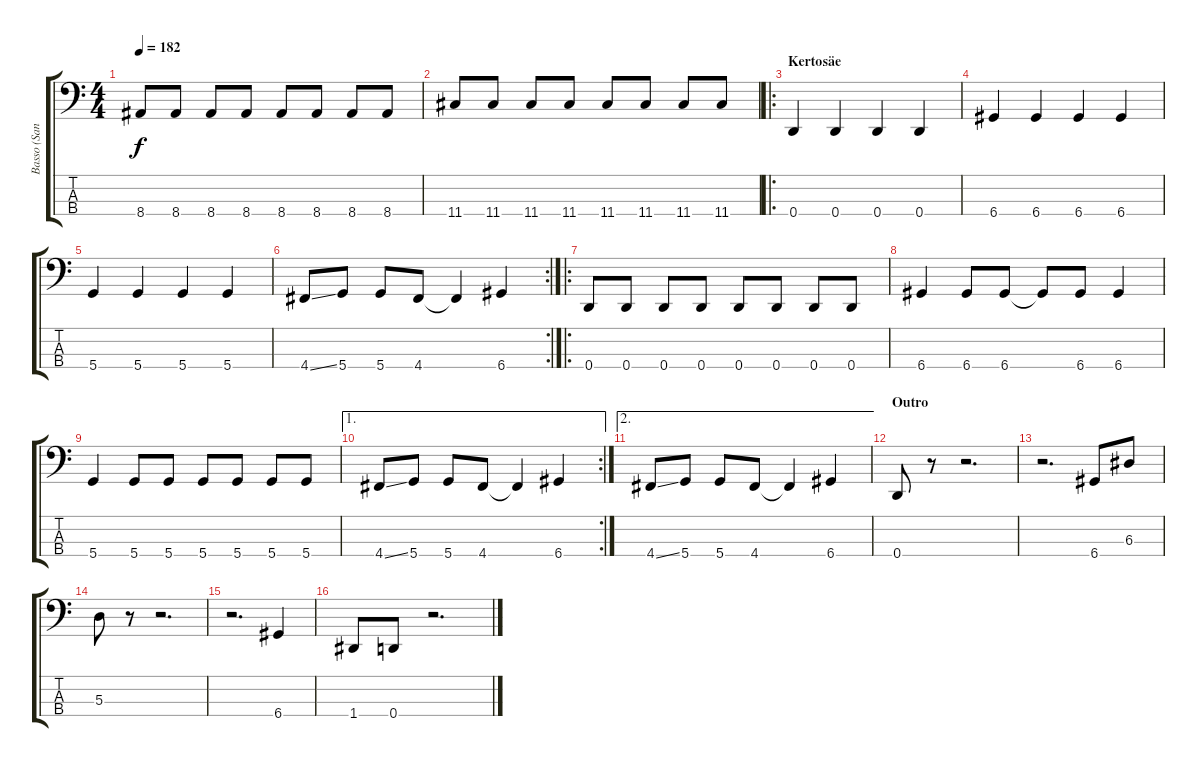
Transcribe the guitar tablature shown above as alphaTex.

\track ("Basso (Santtu)" "Basso (San") {instrument electricbasspick}
\staff {score tabs}
\tuning (G2 D2 A1 D1) {hide}
\ts (4 4)
\tempo 182
\clef f4
\ks c
8.4.8{dy f} 8.4.8 8.4.8 8.4.8 8.4.8 8.4.8 8.4.8 8.4.8 |
11.4.8 11.4.8 11.4.8 11.4.8 11.4.8 11.4.8 11.4.8 11.4.8 |
\ro
\section ("" "Kertosäe")
0.4.4 0.4.4 0.4.4 0.4.4 |
6.4.4 6.4.4 6.4.4 6.4.4 |
5.4.4 5.4.4 5.4.4 5.4.4 |
\rc 2
4.4{ss}.8 5.4.8 5.4.8 4.4.8 4.4{t}.4 6.4.4 |
\ro
0.4.8 0.4.8 0.4.8 0.4.8 0.4.8 0.4.8 0.4.8 0.4.8 |
6.4.4 6.4.8 6.4.8 6.4{t}.8 6.4.8 6.4.4 |
5.4.4 5.4.8 5.4.8 5.4.8 5.4.8 5.4.8 5.4.8 |
\ae 1
\rc 2
4.4{ss}.8 5.4.8 5.4.8 4.4.8 4.4{t}.4 6.4.4 |
\ae 2
4.4{ss}.8 5.4.8 5.4.8 4.4.8 4.4{t}.4 6.4.4 |
\section ("" "Outro")
0.4.8 r.8 r.2{d} |
r.2{d} 6.4.8 6.3.8 |
5.3.8 r.8 r.2{d} |
r.2{d} 6.4.4 |
1.4.8 0.4.8 r.2{d}
